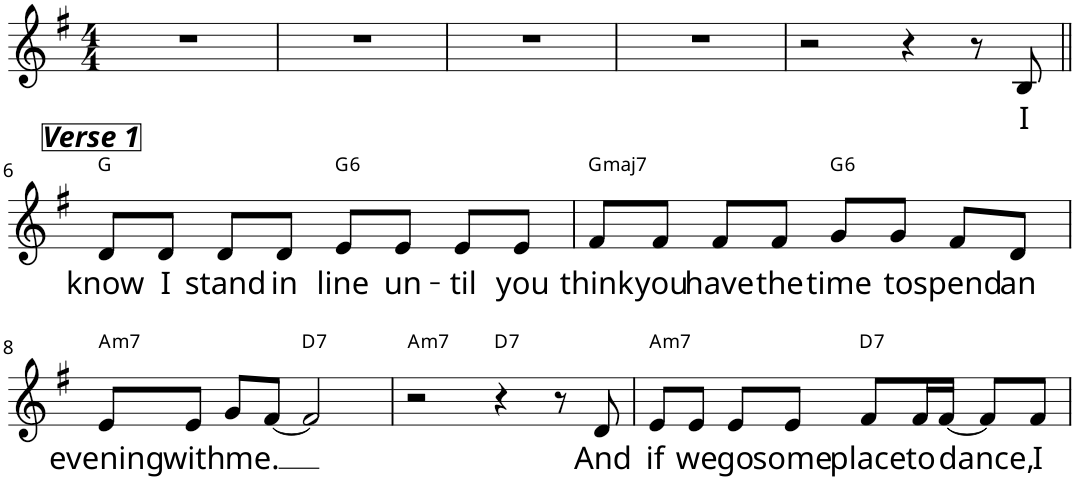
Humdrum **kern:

**kern	**text	**harte
*part1	*part1	*part1
*staff1	*staff1	*
*I"Voice	*	*
*clefG2	*	*
*k[f#]	*	*
*M4/4	*	*
=1	=1	=1
1r	.	.
=2	=2	=2
1r	.	.
=3	=3	=3
1r	.	.
=4	=4	=4
1r	.	.
=5	=5	=5
2r	.	.
4r	.	.
8r	.	.
!	!LO:LY:b	!
8B/	I	.
!!LO:LB:g=z
=6||	=6||	=6||
!LO:TX:a:Bi:t=Verse 1	!	!
!	!LO:LY:b	!LO:H:kt=N.C.
8d/L	know	N
!	!LO:LY:b	!
8d/J	I	.
!	!LO:LY:b	!
8d/L	stand	.
!	!LO:LY:b	!
8d/J	in	.
!	!LO:LY:b	!LO:H:kt=6
8e/L	line	G:maj6
!	!LO:LY:b	!
8e/J	un-	.
!	!LO:LY:b	!
8e/L	-til	.
!	!LO:LY:b	!
8e/J	you	.
=7	=7	=7
!	!LO:LY:b	!LO:H:kt=maj7
8f#/L	think	G:maj7
!	!LO:LY:b	!
8f#/J	you	.
!	!LO:LY:b	!
8f#/L	have	.
!	!LO:LY:b	!
8f#/J	the	.
!	!LO:LY:b	!LO:H:kt=6
8g/L	time	G:maj6
!	!LO:LY:b	!
8g/J	to	.
!	!LO:LY:b	!
8f#/L	spend	.
!	!LO:LY:b	!
8d/J	an	.
!!LO:LB:g=z
=8	=8	=8
!	!LO:LY:b	!LO:H:kt=m7
8e/L	evening	A:min7
!	!LO:LY:b	!
8e/J	with	.
!	!LO:LY:b	!
8g/L	me.	.
[8f#/J	.	.
!	!	!LO:H:kt=7
2f#/]	.	D:7
=9	=9	=9
!	!	!LO:H:kt=m7
2r	.	A:min7
!	!	!LO:H:kt=7
4r	.	D:7
8r	.	.
!	!LO:LY:b	!
8d/	And	.
=10	=10	=10
!	!LO:LY:b	!LO:H:kt=m7
8e/L	if	A:min7
!	!LO:LY:b	!
8e/J	we	.
!	!LO:LY:b	!
8e/L	go	.
!	!LO:LY:b	!
8e/J	some	.
!	!LO:LY:b	!LO:H:kt=7
8f#/L	place	D:7
!	!LO:LY:b	!
16f#/L	to	.
!	!LO:LY:b	!
[16f#/JJ	dance,	.
8f#/L]	.	.
!	!LO:LY:b	!
8f#/J	I	.
=	=	=
*-	*-	*-
